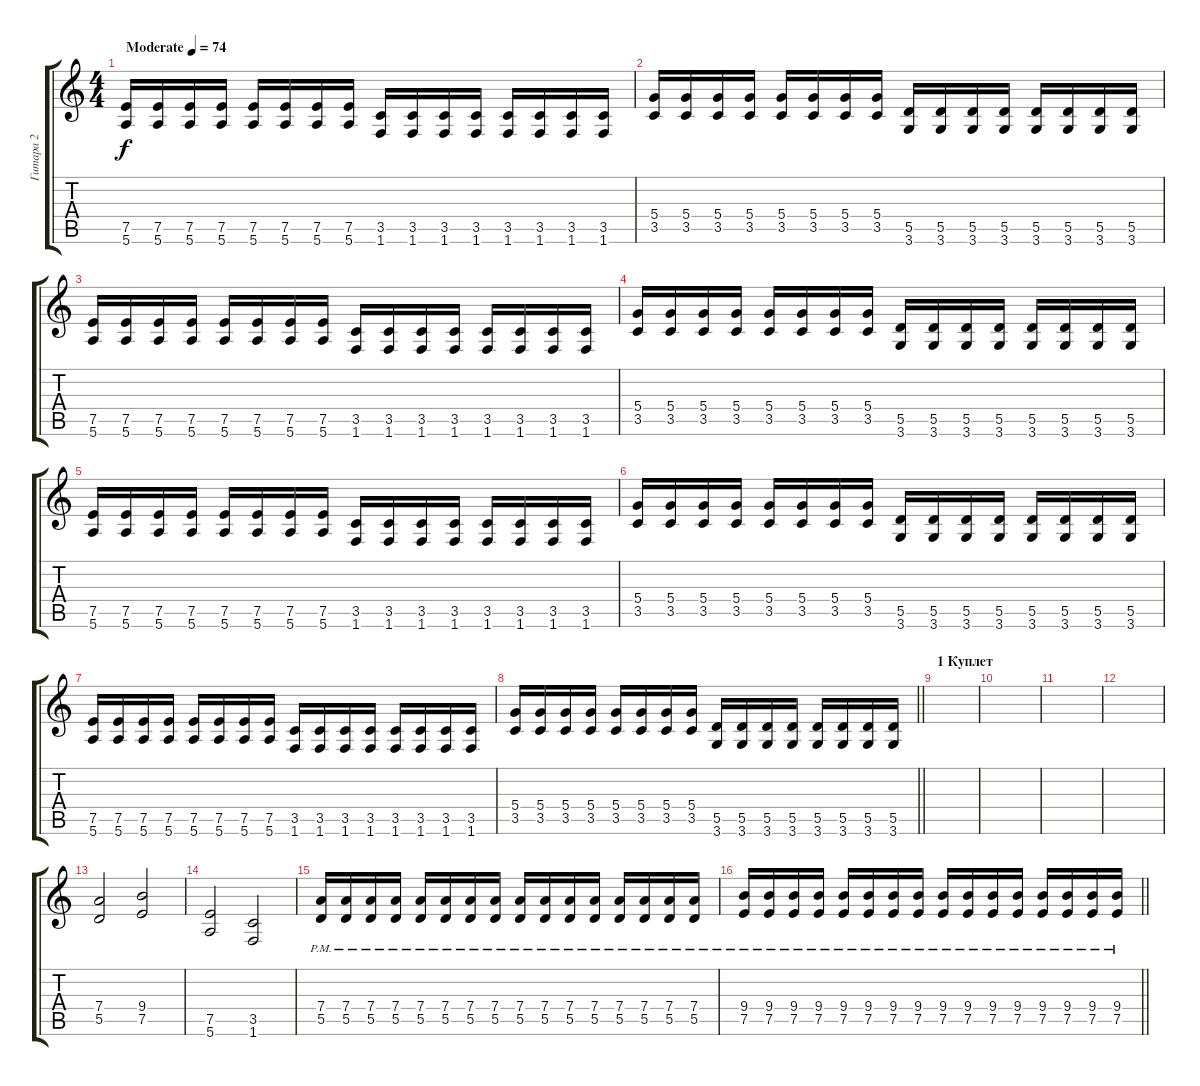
\track ("Гитара 2" "Гитара 2") {instrument distortionguitar}
\staff {score tabs}
\tuning (E4 B3 G3 D3 A2 E2) {hide}
\ts (4 4)
\tempo (74 "Moderate")
\clef g2
\ks c
(7.5 5.6).16{dy f instrument distortionguitar} (7.5 5.6).16 (7.5 5.6).16 (7.5 5.6).16 (7.5 5.6).16 (7.5 5.6).16 (7.5 5.6).16 (7.5 5.6).16 (3.5 1.6).16 (3.5 1.6).16 (3.5 1.6).16 (3.5 1.6).16 (3.5 1.6).16 (3.5 1.6).16 (3.5 1.6).16 (3.5 1.6).16 |
(5.4 3.5).16 (5.4 3.5).16 (5.4 3.5).16 (5.4 3.5).16 (5.4 3.5).16 (5.4 3.5).16 (5.4 3.5).16 (5.4 3.5).16 (5.5 3.6).16 (5.5 3.6).16 (5.5 3.6).16 (5.5 3.6).16 (5.5 3.6).16 (5.5 3.6).16 (5.5 3.6).16 (5.5 3.6).16 |
(7.5 5.6).16 (7.5 5.6).16 (7.5 5.6).16 (7.5 5.6).16 (7.5 5.6).16 (7.5 5.6).16 (7.5 5.6).16 (7.5 5.6).16 (3.5 1.6).16 (3.5 1.6).16 (3.5 1.6).16 (3.5 1.6).16 (3.5 1.6).16 (3.5 1.6).16 (3.5 1.6).16 (3.5 1.6).16 |
(5.4 3.5).16 (5.4 3.5).16 (5.4 3.5).16 (5.4 3.5).16 (5.4 3.5).16 (5.4 3.5).16 (5.4 3.5).16 (5.4 3.5).16 (5.5 3.6).16 (5.5 3.6).16 (5.5 3.6).16 (5.5 3.6).16 (5.5 3.6).16 (5.5 3.6).16 (5.5 3.6).16 (5.5 3.6).16 |
(7.5 5.6).16 (7.5 5.6).16 (7.5 5.6).16 (7.5 5.6).16 (7.5 5.6).16 (7.5 5.6).16 (7.5 5.6).16 (7.5 5.6).16 (3.5 1.6).16 (3.5 1.6).16 (3.5 1.6).16 (3.5 1.6).16 (3.5 1.6).16 (3.5 1.6).16 (3.5 1.6).16 (3.5 1.6).16 |
(5.4 3.5).16 (5.4 3.5).16 (5.4 3.5).16 (5.4 3.5).16 (5.4 3.5).16 (5.4 3.5).16 (5.4 3.5).16 (5.4 3.5).16 (5.5 3.6).16 (5.5 3.6).16 (5.5 3.6).16 (5.5 3.6).16 (5.5 3.6).16 (5.5 3.6).16 (5.5 3.6).16 (5.5 3.6).16 |
(7.5 5.6).16 (7.5 5.6).16 (7.5 5.6).16 (7.5 5.6).16 (7.5 5.6).16 (7.5 5.6).16 (7.5 5.6).16 (7.5 5.6).16 (3.5 1.6).16 (3.5 1.6).16 (3.5 1.6).16 (3.5 1.6).16 (3.5 1.6).16 (3.5 1.6).16 (3.5 1.6).16 (3.5 1.6).16 |
\barLineRight lightlight
(5.4 3.5).16 (5.4 3.5).16 (5.4 3.5).16 (5.4 3.5).16 (5.4 3.5).16 (5.4 3.5).16 (5.4 3.5).16 (5.4 3.5).16 (5.5 3.6).16 (5.5 3.6).16 (5.5 3.6).16 (5.5 3.6).16 (5.5 3.6).16 (5.5 3.6).16 (5.5 3.6).16 (5.5 3.6).16 |
\section ("" "1 Куплет")
|
|
|
|
(7.4 5.5).2 (9.4 7.5).2 |
(7.5 5.6).2 (3.5 1.6).2 |
(7.4{pm} 5.5{pm}).16 (7.4{pm} 5.5{pm}).16 (7.4{pm} 5.5{pm}).16 (7.4{pm} 5.5{pm}).16 (7.4{pm} 5.5{pm}).16 (7.4{pm} 5.5{pm}).16 (7.4{pm} 5.5{pm}).16 (7.4{pm} 5.5{pm}).16 (7.4{pm} 5.5{pm}).16 (7.4{pm} 5.5{pm}).16 (7.4{pm} 5.5{pm}).16 (7.4{pm} 5.5{pm}).16 (7.4{pm} 5.5{pm}).16 (7.4{pm} 5.5{pm}).16 (7.4{pm} 5.5{pm}).16 (7.4{pm} 5.5{pm}).16 |
\barLineRight lightlight
(9.4{pm} 7.5{pm}).16 (9.4{pm} 7.5{pm}).16 (9.4{pm} 7.5{pm}).16 (9.4{pm} 7.5{pm}).16 (9.4{pm} 7.5{pm}).16 (9.4{pm} 7.5{pm}).16 (9.4{pm} 7.5{pm}).16 (9.4{pm} 7.5{pm}).16 (9.4{pm} 7.5{pm}).16 (9.4{pm} 7.5{pm}).16 (9.4{pm} 7.5{pm}).16 (9.4{pm} 7.5{pm}).16 (9.4{pm} 7.5{pm}).16 (9.4{pm} 7.5{pm}).16 (9.4{pm} 7.5{pm}).16 (9.4{pm} 7.5{pm}).16
